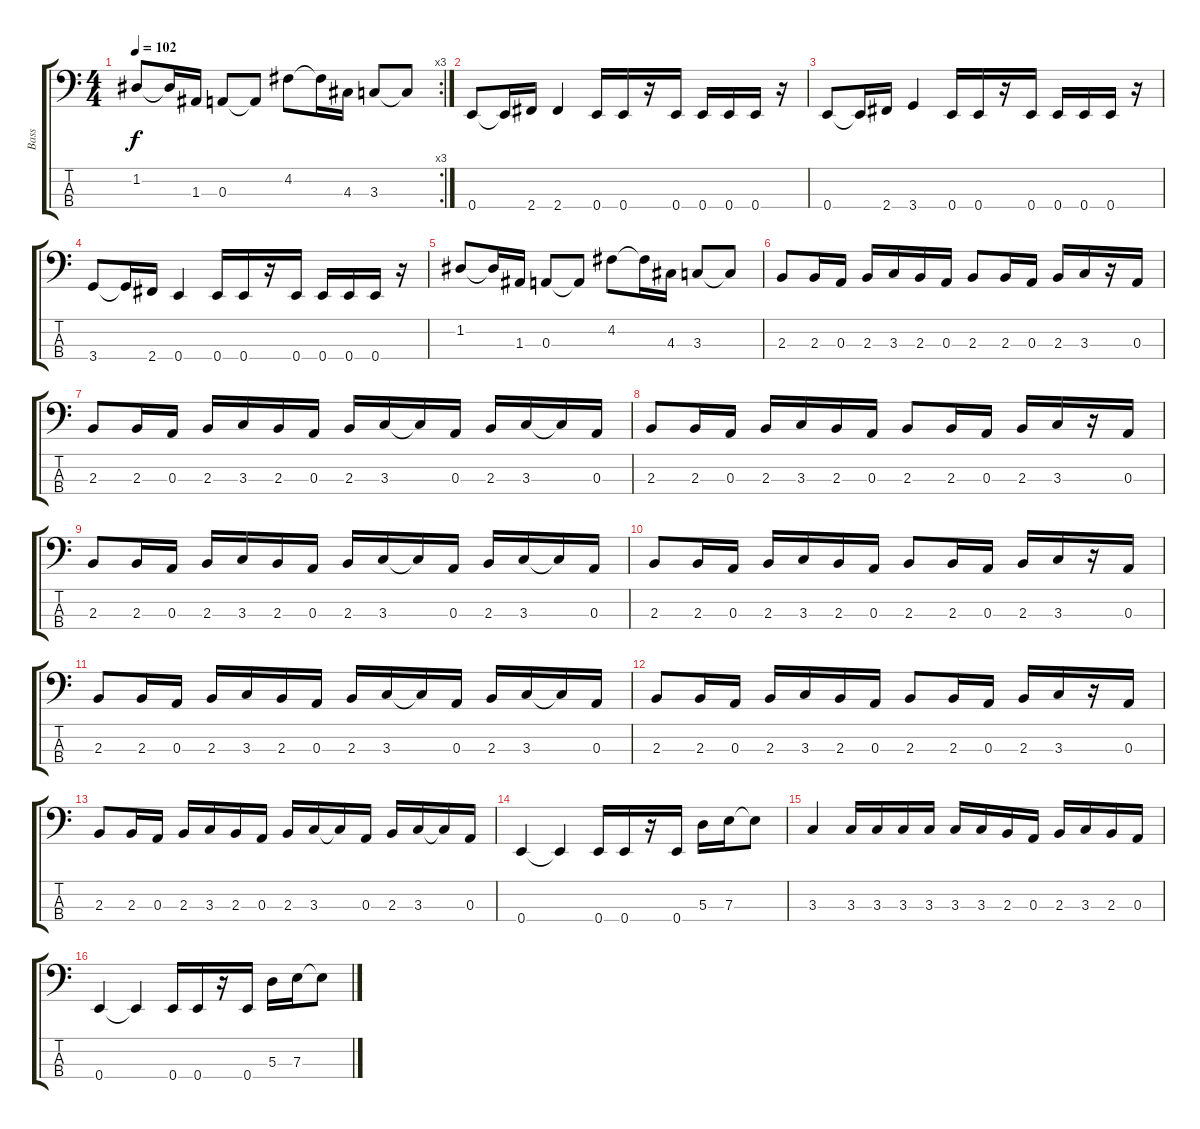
\track ("Bass" "Bass") {instrument electricbasspick}
\staff {score tabs}
\tuning (G2 D2 A1 E1) {hide}
\rc 3
\ts (4 4)
\tempo 102
\clef f4
\ks c
1.2.8{dy f} 1.2{t}.16 1.3.16 0.3.8 0.3{t}.8 4.2.8 4.2{t}.16 4.3.16 3.3.8 3.3{t}.8 |
0.4.8 0.4{t}.16 2.4.16 2.4.4 0.4.16 0.4.16 r.16 0.4.16 0.4.16 0.4.16 0.4.16 r.16 |
0.4.8 0.4{t}.16 2.4.16 3.4.4 0.4.16 0.4.16 r.16 0.4.16 0.4.16 0.4.16 0.4.16 r.16 |
3.4.8 3.4{t}.16 2.4.16 0.4.4 0.4.16 0.4.16 r.16 0.4.16 0.4.16 0.4.16 0.4.16 r.16 |
1.2.8 1.2{t}.16 1.3.16 0.3.8 0.3{t}.8 4.2.8 4.2{t}.16 4.3.16 3.3.8 3.3{t}.8 |
2.3.8 2.3.16 0.3.16 2.3.16 3.3.16 2.3.16 0.3.16 2.3.8 2.3.16 0.3.16 2.3.16 3.3.16 r.16 0.3.16 |
2.3.8 2.3.16 0.3.16 2.3.16 3.3.16 2.3.16 0.3.16 2.3.16 3.3.16 3.3{t}.16 0.3.16 2.3.16 3.3.16 3.3{t}.16 0.3.16 |
2.3.8 2.3.16 0.3.16 2.3.16 3.3.16 2.3.16 0.3.16 2.3.8 2.3.16 0.3.16 2.3.16 3.3.16 r.16 0.3.16 |
2.3.8 2.3.16 0.3.16 2.3.16 3.3.16 2.3.16 0.3.16 2.3.16 3.3.16 3.3{t}.16 0.3.16 2.3.16 3.3.16 3.3{t}.16 0.3.16 |
2.3.8 2.3.16 0.3.16 2.3.16 3.3.16 2.3.16 0.3.16 2.3.8 2.3.16 0.3.16 2.3.16 3.3.16 r.16 0.3.16 |
2.3.8 2.3.16 0.3.16 2.3.16 3.3.16 2.3.16 0.3.16 2.3.16 3.3.16 3.3{t}.16 0.3.16 2.3.16 3.3.16 3.3{t}.16 0.3.16 |
2.3.8 2.3.16 0.3.16 2.3.16 3.3.16 2.3.16 0.3.16 2.3.8 2.3.16 0.3.16 2.3.16 3.3.16 r.16 0.3.16 |
2.3.8 2.3.16 0.3.16 2.3.16 3.3.16 2.3.16 0.3.16 2.3.16 3.3.16 3.3{t}.16 0.3.16 2.3.16 3.3.16 3.3{t}.16 0.3.16 |
0.4.4 0.4{t}.4 0.4.16 0.4.16 r.16 0.4.16 5.3.16 7.3.16 7.3{t}.8 |
3.3.4 3.3.16 3.3.16 3.3.16 3.3.16 3.3.16 3.3.16 2.3.16 0.3.16 2.3.16 3.3.16 2.3.16 0.3.16 |
0.4.4 0.4{t}.4 0.4.16 0.4.16 r.16 0.4.16 5.3.16 7.3.16 7.3{t}.8
